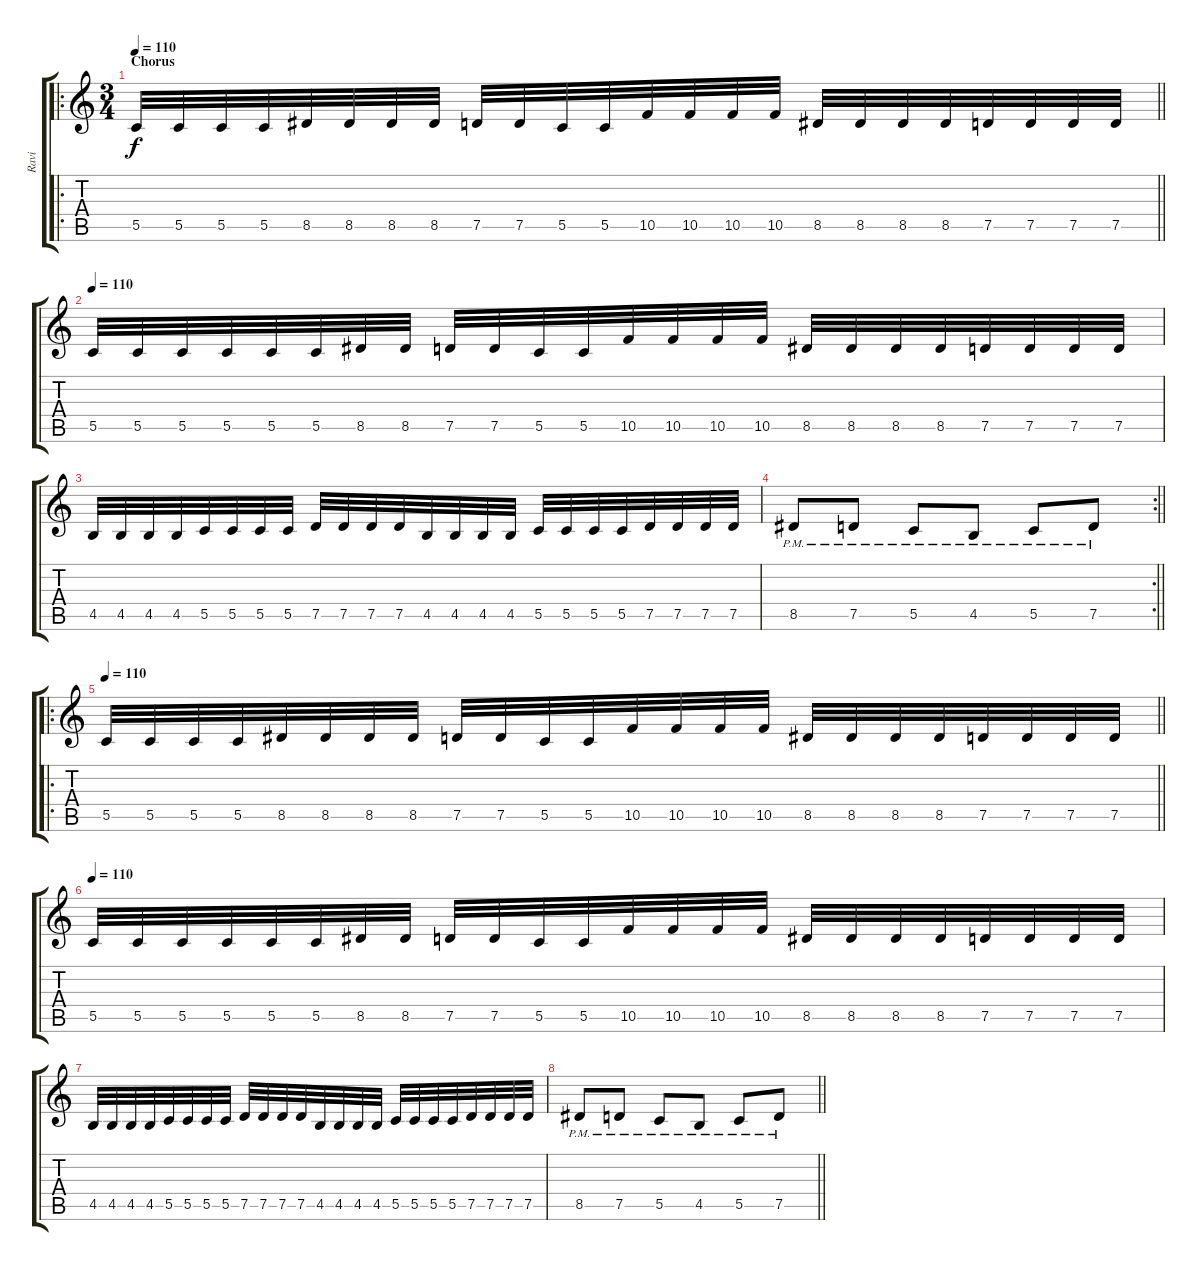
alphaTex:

\track ("Ravi" "Ravi") {instrument distortionguitar}
\staff {score tabs}
\tuning (D4 A3 F3 C3 G2 C2) {hide}
\ro
\ts (3 4)
\section ("" "Chorus")
\tempo 110
\clef g2
\barLineRight lightlight
\ks c
5.5.32{dy f} 5.5.32 5.5.32 5.5.32 8.5.32 8.5.32 8.5.32 8.5.32 7.5.32 7.5.32 5.5.32 5.5.32 10.5.32 10.5.32 10.5.32 10.5.32 8.5.32 8.5.32 8.5.32 8.5.32 7.5.32 7.5.32 7.5.32 7.5.32 |
\tempo 110
5.5.32 5.5.32 5.5.32 5.5.32 5.5.32 5.5.32 8.5.32 8.5.32 7.5.32 7.5.32 5.5.32 5.5.32 10.5.32 10.5.32 10.5.32 10.5.32 8.5.32 8.5.32 8.5.32 8.5.32 7.5.32 7.5.32 7.5.32 7.5.32 |
4.5.32 4.5.32 4.5.32 4.5.32 5.5.32 5.5.32 5.5.32 5.5.32 7.5.32 7.5.32 7.5.32 7.5.32 4.5.32 4.5.32 4.5.32 4.5.32 5.5.32 5.5.32 5.5.32 5.5.32 7.5.32 7.5.32 7.5.32 7.5.32 |
\rc 2
\barLineRight lightlight
8.5{pm}.8 7.5{pm}.8 5.5{pm}.8 4.5{pm}.8 5.5{pm}.8 7.5{pm}.8 |
\ro
\tempo 110
\barLineRight lightlight
5.5.32 5.5.32 5.5.32 5.5.32 8.5.32 8.5.32 8.5.32 8.5.32 7.5.32 7.5.32 5.5.32 5.5.32 10.5.32 10.5.32 10.5.32 10.5.32 8.5.32 8.5.32 8.5.32 8.5.32 7.5.32 7.5.32 7.5.32 7.5.32 |
\tempo 110
5.5.32 5.5.32 5.5.32 5.5.32 5.5.32 5.5.32 8.5.32 8.5.32 7.5.32 7.5.32 5.5.32 5.5.32 10.5.32 10.5.32 10.5.32 10.5.32 8.5.32 8.5.32 8.5.32 8.5.32 7.5.32 7.5.32 7.5.32 7.5.32 |
4.5.32 4.5.32 4.5.32 4.5.32 5.5.32 5.5.32 5.5.32 5.5.32 7.5.32 7.5.32 7.5.32 7.5.32 4.5.32 4.5.32 4.5.32 4.5.32 5.5.32 5.5.32 5.5.32 5.5.32 7.5.32 7.5.32 7.5.32 7.5.32 |
\barLineRight lightlight
8.5{pm}.8 7.5{pm}.8 5.5{pm}.8 4.5{pm}.8 5.5{pm}.8 7.5{pm}.8
